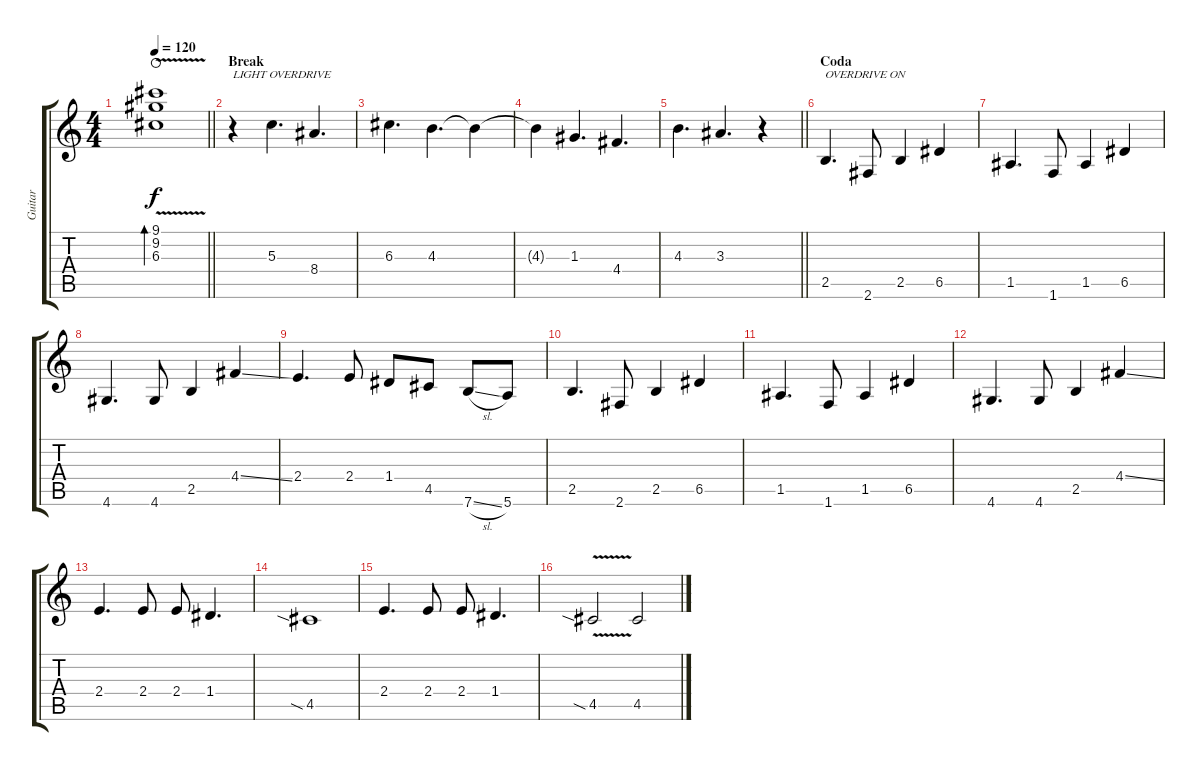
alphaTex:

\track ("Guitar" "Guitar") {instrument overdrivenguitar}
\staff {score tabs}
\tuning (E4 B3 G3 D3 A2 E2) {hide}
\ts (4 4)
\tempo 120
\clef g2
\barLineRight lightlight
\ks c
(9.1{v} 9.2{v} 6.3{v}).1{bd 240 dy f waho} |
\section ("" "Break")
r.4{txt "LIGHT OVERDRIVE" volume 13 instrument overdrivenguitar} 5.3.4{d} 8.4.4{d} |
6.3.4{d} 4.3.4{d} 4.3{t}.4 |
4.3{t}.4 1.3.4{d} 4.4.4{d} |
\barLineRight lightlight
4.3.4{d} 3.3.4{d} r.4 |
\section ("" "Coda")
2.5.4{d txt "OVERDRIVE ON" volume 13 balance 8 instrument overdrivenguitar} 2.6.8 2.5.4 6.5.4 |
1.5.4{d} 1.6.8 1.5.4 6.5.4 |
4.6.4{d} 4.6.8 2.5.4 4.4{ss}.4 |
2.4.4{d} 2.4.8 1.4.8 4.5.8 7.6{sl}.8 5.6.8 |
2.5.4{d} 2.6.8 2.5.4 6.5.4 |
1.5.4{d} 1.6.8 1.5.4 6.5.4 |
4.6.4{d} 4.6.8 2.5.4 4.4{ss}.4 |
2.4.4{d} 2.4.8 2.4.8 1.4.4{d} |
4.5{sia}.1 |
2.4.4{d} 2.4.8 2.4.8 1.4.4{d} |
4.5{v sia}.2 4.5.2
